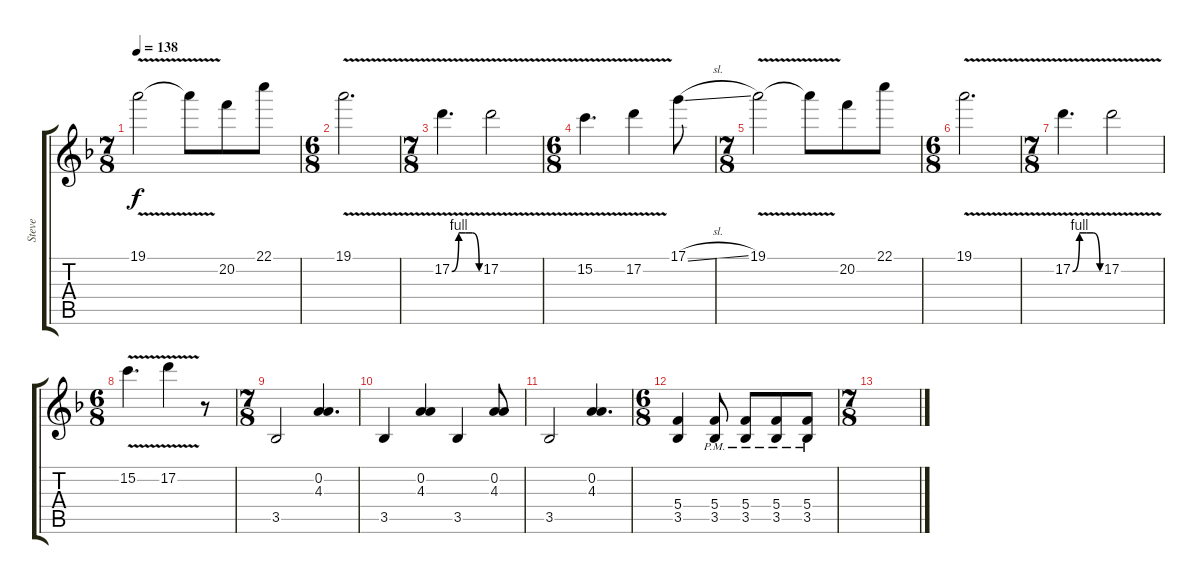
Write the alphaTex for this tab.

\track ("Steve" "Steve") {instrument overdrivenguitar}
\staff {score tabs}
\tuning (D4 A3 F3 C3 G2 D2) {hide}
\ts (7 8)
\tempo 138
\clef g2
\ks f
19.1{v}.2{dy f} 19.1{t}.8 20.2.8 22.1.8 |
\ts (6 8)
19.1{v}.2{d} |
\ts (7 8)
17.2{be (custom 0 0 15 4 30 4 45 4 60 0) v}.4{d} 17.2{v}.2 |
\ts (6 8)
15.2{v}.4{d} 17.2{v}.4 17.1{sl}.8 |
\ts (7 8)
19.1{v}.2 19.1{t}.8 20.2.8 22.1.8 |
\ts (6 8)
19.1{v}.2{d} |
\ts (7 8)
17.2{be (custom 0 0 15 4 30 4 45 4 60 0) v}.4{d} 17.2{v}.2 |
\ts (6 8)
15.2{v}.4{d} 17.2{v}.4 r.8 |
\ts (7 8)
3.5.2 (0.2 4.3).4{d} |
3.5.4 (0.2 4.3).4 3.5.4 (0.2 4.3).8 |
3.5.2 (0.2 4.3).4{d} |
\ts (6 8)
(5.4 3.5).4 (5.4{pm} 3.5{pm}).8 (5.4{pm} 3.5{pm}).8 (5.4{pm} 3.5{pm}).8 (5.4{pm} 3.5{pm}).8 |
\ts (7 8)
